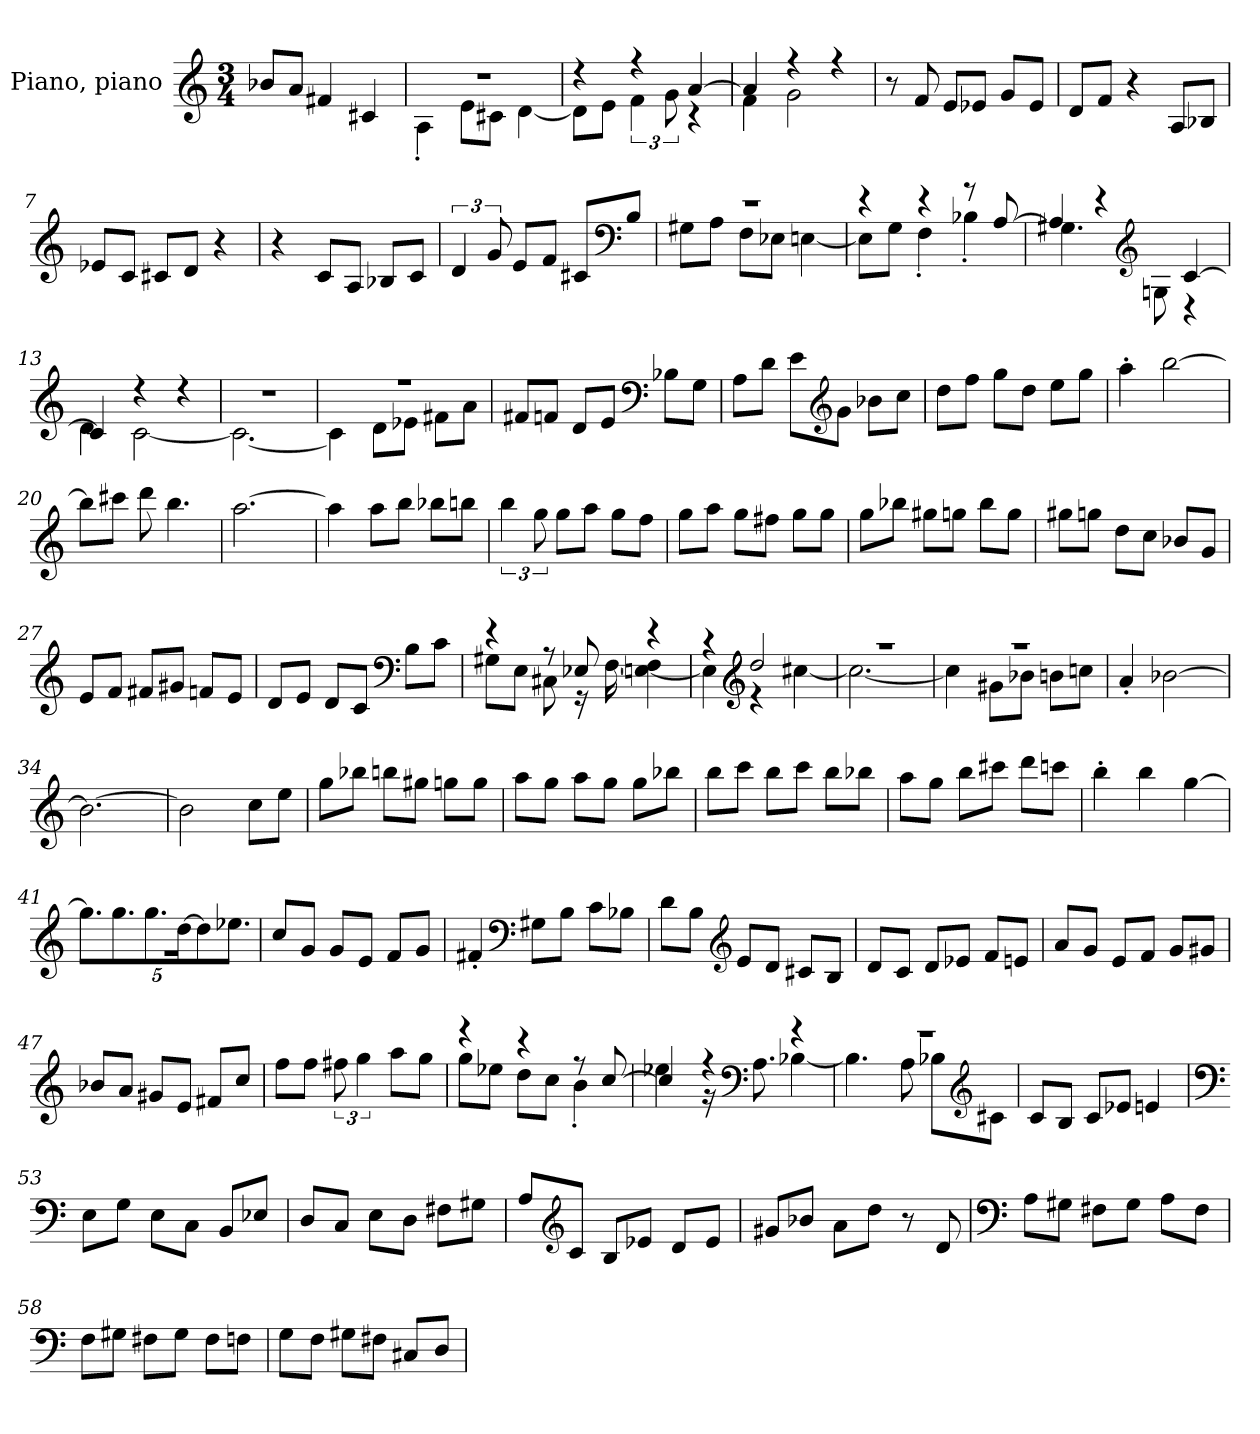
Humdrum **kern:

**kern
*part1
*staff1
*I"Piano, piano
*clefG2
*k[]
*M3/4
*MM177
=1
8b-X/L
8a/J
4f#X/
4c#X/
=2
*^
2.r	4A'\
.	8e\L
.	8c#X\J
.	[4d\
=3	=3
4r	8d\L]
.	8e\J
4r	6f\
.	12g\
[4a/	4r
=4	=4
4a/]	4f\
4r	2g\
4r	.
*v	*v
=5
8r
8f/
8e/L
8e-X/J
8g/L
8e-/J
=6
8d/L
8f/J
4r
8A/L
8B-X/J
!!LO:LB:g=z
=7
8e-X/L
8c/J
8c#X/L
8d/J
4r
=8
4r
8c/L
8A/J
8B-X/L
8c/J
=9
6d/
12g/
8e/L
8f/J
8c#X/L
*clefF4
8B/J
=10
*^
2.r	8G#X\L
.	8A\J
.	8F\L
.	8E-X\J
.	[4En\
=11	=11
4r	8E\L]
.	8G\J
4r	4F'\
8r	4B-X'\
[8A/	.
=12	=12
4A/]	4.G#X\
4r	.
*clefG2	*
.	8Gn\
[4c/	4r
!!LO:LB:g=z	!!
=13	=13
4c/]	4d\
4r	[2c\
4r	.
=14	=14
2.r	2.c\_
=15	=15
2.r	4c\]
.	8d\L
.	8e-X\J
.	8f#X\L
.	8a\J
*v	*v
=16
8f#X/L
8fn/J
8d/L
8e/J
*clefF4
8B-X\L
8G\J
=17
8A\L
8d\J
8e\L
*clefG2
8g\J
8b-X\L
8cc\J
=18
8dd\L
8ff\J
8gg\L
8dd\J
8ee\L
8gg\J
=19
4aa'\
[2bb\
!!LO:LB:g=z
=20
8bb\L]
8ccc#X\J
8ddd\
4.bb\
=21
[2.aa\
=22
4aa\]
8aa\L
8bb\J
8bb-X\L
8bbn\J
=23
6bb\
12gg\
8gg\L
8aa\J
8gg\L
8ff\J
=24
8gg\L
8aa\J
8gg\L
8ff#X\J
8gg\L
8gg\J
=25
8gg\L
8bb-X\J
8gg#X\L
8ggn\J
8bb-\L
8gg\J
!!LO:LB:g=z
=26
8gg#X\L
8ggn\J
8dd\L
8cc\J
8b-X/L
8g/J
=27
8e/L
8f/J
8f#X/L
8g#X/J
8fn/L
8e/J
=28
8d/L
8e/J
8d/L
8c/J
*clefF4
8B\L
8c\J
=29
*^
4r	8G#X\L
.	8E\J
8r	8C#X\
8E-X/	16r
.	[16F\
4r	[4En\ 4F\]
=30	=30
4r	4E\]
*clefG2	*
2dd/	4r
.	[4cc#X\
=31	=31
2.r	2.cc#\_
!!LO:LB:g=z	!!
=32	=32
2.r	4cc#\]
.	8g#X\L
.	8b-X\J
.	8bn\L
.	8ccn\J
*v	*v
=33
4a'/
[2b-X\
=34
2.b-\_
=35
2b-\]
8cc\L
8ee\J
=36
8gg\L
8bb-X\J
8bbn\L
8gg#X\J
8ggn\L
8gg\J
=37
8aa\L
8gg\J
8aa\L
8gg\J
8gg\L
8bb-X\J
=38
8bb\L
8ccc\J
8bb\L
8ccc\J
8bb\L
8bb-X\J
!!LO:LB:g=z
=39
8aa\L
8gg\J
8bb\L
8ccc#X\J
8ddd\L
8cccn\J
=40
4bb'\
4bb\
[4gg\
=41
*Xbrackettup
10.gg\L]
10.gg\
10.gg\
[20dd\
10dd\]
10.ee-X\J
=42
8cc/L
8g/J
8g/L
8e/J
8f/L
8g/J
=43
4f#X'/
*clefF4
8G#X\L
8B\J
8c\L
8B-X\J
!!LO:LB:g=z
=44
8d\L
8B\J
*clefG2
8e/L
8d/J
8c#X/L
8B/J
=45
8d/L
8c/J
8d/L
8e-X/J
8f/L
8en/J
=46
8a/L
8g/J
8e/L
8f/J
8g/L
8g#X/J
=47
8b-X/L
8a/J
8g#X/L
8e/J
8f#X/L
8cc/J
=48
8ff\L
8ff\J
*brackettup
12ff#X\
6gg\
8aa\L
8gg\J
!!LO:LB:g=z
=49
*^
4r	8gg\L
.	8ee-X\J
4r	8dd\L
.	8cc\J
8r	4b'\
[8cc/	.
=50	=50
4cc/]	4ee-X\
4r	16r
*clefF4	*
.	8.A\
4r	[4B-X\
=51	=51
2.r	4.B-\]
.	8A\
.	8B-X\L
*clefG2	*
.	8c#X\J
*v	*v
=52
8c/L
8B/J
8c/L
8e-X/J
4en/
=53
*clefF4
8E\L
8G\J
8E\L
8C\J
8BB/L
8E-X/J
!!LO:LB:g=z
=54
8D/L
8C/J
8E\L
8D\J
8F#X\L
8G#X\J
=55
8A/L
*clefG2
8c/J
8B/L
8e-X/J
8d/L
8e-/J
=56
8g#X/L
8b-X/J
8a\L
8dd\J
8r
8d/
=57
*clefF4
8A\L
8G#X\J
8F#X\L
8G#\J
8A\L
8F#\J
=58
8F\L
8G#X\J
8F#X\L
8G#\J
8F#\L
8Fn\J
!!LO:LB:g=z
=59
8G\L
8F\J
8G#X\L
8F#X\J
8C#X/L
8D/J
=
*-
